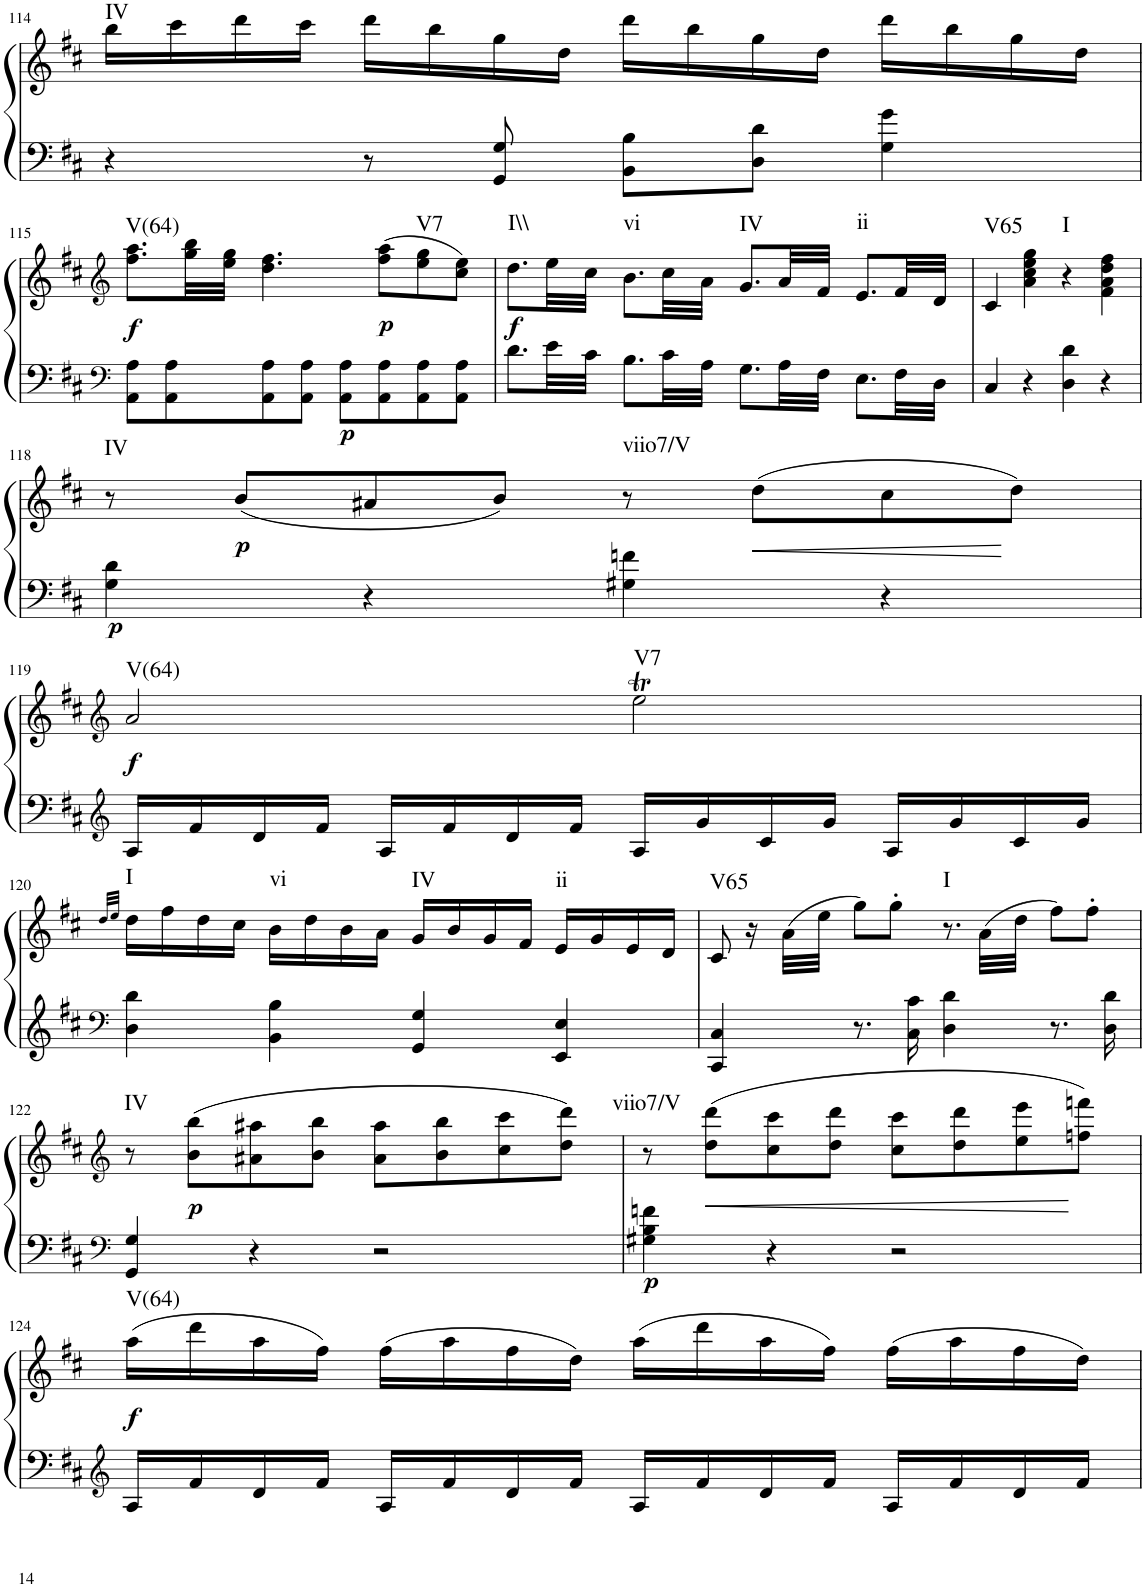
**kern	**kern	**dynam	**harte
*part1	*part1	*part1	*part1
*staff2	*staff1	*staff1/2	*
*I"unbenannt2	*	*	*
!!LO:PB:g=z
*clefF4	*clefG2	*	*
*k[f#c#]	*k[f#c#]	*	*
*M4/4	*M4/4	*	*
=114	=114	=114	=114
!	!	!	!LO:H:kt=IV
4r	16bb\LL	.	N
.	16ccc#\	.	.
.	16ddd\	.	.
.	16ccc#\JJ	.	.
8r	16ddd\LL	.	.
.	16bb\	.	.
8GG/ 8G/	16gg\	.	.
.	16dd\JJ	.	.
8BB\ 8B\L	16ddd\LL	.	.
.	16bb\	.	.
8D\ 8d\J	16gg\	.	.
.	16dd\JJ	.	.
4G\ 4g\	16ddd\LL	.	.
.	16bb\	.	.
.	16gg\	.	.
.	16dd\JJ	.	.
!!LO:LB:g=z
=115	=115	=115	=115
*clefF4	*clefG2	*	*
!	!	!LO:DY:b	!LO:H:kt=V(64)
8AA\ 8A\L	8.ff#\ 8.aa\L	f	N
8AA\ 8A\	.	.	.
.	32gg\ 32bb\LL	.	.
.	32ee\ 32gg\JJJ	.	.
8AA\ 8A\	4.dd\ 4.ff#\	.	.
8AA\ 8A\J	.	.	.
!	!	!LO:DY:b=2	!
8AA\ 8A\L	.	p	.
!	!	!LO:DY:b	!
8AA\ 8A\	(8ff#\ 8aa\L	p	.
!	!	!	!LO:H:kt=V7
8AA\ 8A\	8ee\ 8gg\	.	N
8AA\ 8A\J	8cc#\ 8ee\J)	.	.
=116	=116	=116	=116
!	!	!LO:DY:b	!LO:H:kt=I\\
8.d\L	8.dd\L	f	N
32e\LL	32ee\LL	.	.
32c#\JJJ	32cc#\JJJ	.	.
!	!	!	!LO:H:kt=vi
8.B\L	8.b\L	.	N
32c#\LL	32cc#\LL	.	.
32A\JJJ	32a\JJJ	.	.
!	!	!	!LO:H:kt=IV
8.G\L	8.g/L	.	N
32A\LL	32a/LL	.	.
32F#\JJJ	32f#/JJJ	.	.
!	!	!	!LO:H:kt=ii
8.E\L	8.e/L	.	N
32F#\LL	32f#/LL	.	.
32D\JJJ	32d/JJJ	.	.
=117	=117	=117	=117
!	!	!	!LO:H:kt=V65
4C#/	4c#/	.	N
4r	4a\ 4cc#\ 4ee\ 4gg\	.	.
!	!	!	!LO:H:kt=I
4D\ 4d\	4r	.	N
4r	4f#\ 4a\ 4dd\ 4ff#\	.	.
!!LO:LB:g=z
=118	=118	=118	=118
!	!	!LO:DY:b=2	!LO:H:kt=IV
4G\ 4d\	8r	p	N
!	!	!LO:DY:b	!
.	(8b/L	p	.
4r	8a#X/	.	.
.	8b/J)	.	.
!	!	!	!LO:H:kt=viio7/V
4G#X\ 4fn\	8r	.	N
!	!	!LO:HP:b	!
.	(8dd\L	<	.
4r	8cc#\	.	.
.	8dd\J)	[	.
!!LO:LB:g=z
=119	=119	=119	=119
*clefG2	*clefG2	*	*
!	!	!LO:DY:b	!LO:H:kt=V(64)
16A/LL	2a/	f	N
16f#/	.	.	.
16d/	.	.	.
16f#/JJ	.	.	.
16A/LL	.	.	.
16f#/	.	.	.
16d/	.	.	.
16f#/JJ	.	.	.
!	!	!	!LO:H:kt=V7
16A/LL	2eeT\	.	N
16g/	.	.	.
16c#/	.	.	.
16g/JJ	.	.	.
16A/LL	.	.	.
16g/	.	.	.
16c#/	.	.	.
16g/JJ	.	.	.
!!LO:LB:g=z
=120	=120	=120	=120
*clefF4	*	*	*
.	32qdd/LLL	.	.
.	32qee/JJJ	.	.
!	!	!	!LO:H:kt=I
4D\ 4d\	16dd\LL	.	N
.	16ff#\	.	.
.	16dd\	.	.
.	16cc#\JJ	.	.
!	!	!	!LO:H:kt=vi
4BB\ 4B\	16b\LL	.	N
.	16dd\	.	.
.	16b\	.	.
.	16a\JJ	.	.
!	!	!	!LO:H:kt=IV
4GG/ 4G/	16g/LL	.	N
.	16b/	.	.
.	16g/	.	.
.	16f#/JJ	.	.
!	!	!	!LO:H:kt=ii
4EE/ 4E/	16e/LL	.	N
.	16g/	.	.
.	16e/	.	.
.	16d/JJ	.	.
=121	=121	=121	=121
!	!	!	!LO:H:kt=V65
4CC#/ 4C#/	8c#/	.	N
.	16r	.	.
.	(32a\LLL	.	.
.	32ee\JJJ	.	.
8.r	8gg\L)	.	.
.	8gg'\J	.	.
16C#\ 16c#\	.	.	.
!	!	!	!LO:H:kt=I
4D\ 4d\	8.r	.	N
.	(32a\LLL	.	.
.	32dd\JJJ	.	.
8.r	8ff#\L)	.	.
.	8ff#'\J	.	.
16D\ 16d\	.	.	.
!!LO:LB:g=z
=122	=122	=122	=122
*clefF4	*clefG2	*	*
!	!	!	!LO:H:kt=IV
4GG/ 4G/	8r	.	N
!	!	!LO:DY:b	!
.	(8b\ 8bb\L	p	.
4r	8a#X\ 8aa#X\	.	.
.	8b\ 8bb\J	.	.
2r	8a#\ 8aa#\L	.	.
.	8b\ 8bb\	.	.
.	8cc#\ 8ccc#\	.	.
.	8dd\ 8ddd\J)	.	.
=123	=123	=123	=123
!	!	!LO:DY:b=2	!LO:H:kt=viio7/V
4G#X\ 4B\ 4fn\	8r	p	N
!	!	!LO:HP:b	!
.	(8dd\ 8ddd\L	<	.
4r	8cc#\ 8ccc#\	.	.
.	8dd\ 8ddd\J	.	.
2r	8cc#\ 8ccc#\L	.	.
.	8dd\ 8ddd\	.	.
.	8ee\ 8eee\	.	.
.	8ffn\ 8fffn\J)	[	.
!!LO:LB:g=z
=124	=124	=124	=124
*clefG2	*	*	*
!	!	!LO:DY:b	!LO:H:kt=V(64)
16A/LL	(16aa\LL	f	N
16f#/	16ddd\	.	.
16d/	16aa\	.	.
16f#/JJ	16ff#\JJ)	.	.
16A/LL	(16ff#\LL	.	.
16f#/	16aa\	.	.
16d/	16ff#\	.	.
16f#/JJ	16dd\JJ)	.	.
16A/LL	(16aa\LL	.	.
16f#/	16ddd\	.	.
16d/	16aa\	.	.
16f#/JJ	16ff#\JJ)	.	.
16A/LL	(16ff#\LL	.	.
16f#/	16aa\	.	.
16d/	16ff#\	.	.
16f#/JJ	16dd\JJ)	.	.
=	=	=	=
*-	*-	*-	*-
